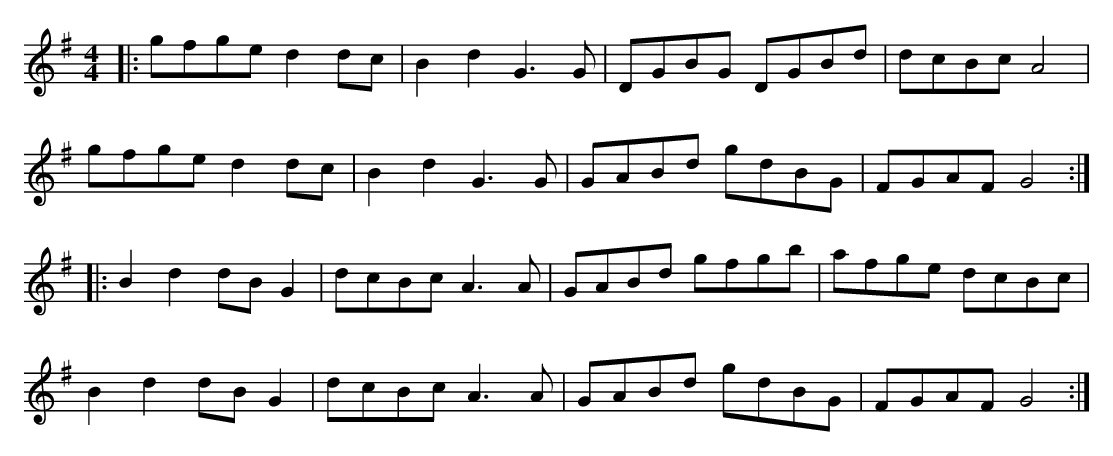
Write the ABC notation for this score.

X:1
M:4/4
K:G
|:gfge d2 dc|B2 d2 G3G|DGBG DGBd|dcBc A4|
gfge d2 dc|B2 d2 G3G|GABd gdBG|FGAF G4:|
|:B2 d2 dB G2|dcBc A3A|GABd gfgb|afge dcBc|
B2 d2 dB G2|dcBc A3A|GABd gdBG|FGAF G4:|
